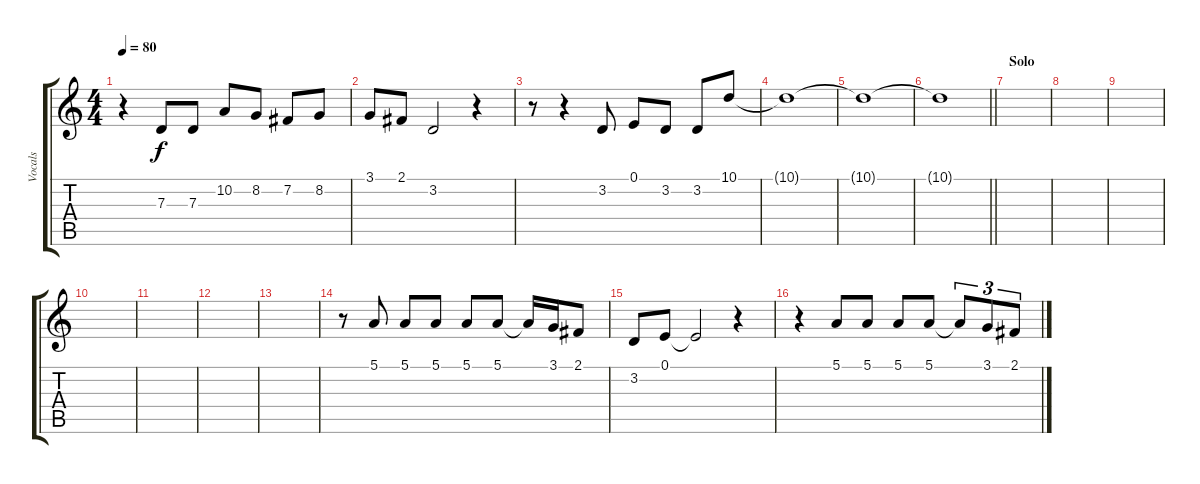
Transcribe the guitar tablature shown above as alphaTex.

\track ("Vocals" "Vocals") {instrument clarinet}
\staff {score tabs}
\tuning (E4 B3 G3 D3 A2 E2) {hide}
\ts (4 4)
\tempo 80
\clef g2
\ks c
r.4{dy f} 7.3.8 7.3.8 10.2.8 8.2.8 7.2.8 8.2.8 |
3.1.8 2.1.8 3.2.2 r.4 |
r.8 r.4 3.2.8 0.1.8 3.2.8 3.2.8 10.1.8 |
10.1{t}.1 |
10.1{t}.1 |
\barLineRight lightlight
10.1{t}.1 |
\section ("" "Solo")
|
|
|
|
|
|
|
r.8 5.1.8 5.1.8 5.1.8 5.1.8 5.1.8 5.1{t}.16 3.1.16 2.1.8 |
3.2.8 0.1.8 0.1{t}.2 r.4 |
r.4 5.1.8 5.1.8 5.1.8 5.1.8 5.1{t}.8{tu (3 2)} 3.1.8{tu (3 2)} 2.1.8{tu (3 2)}
